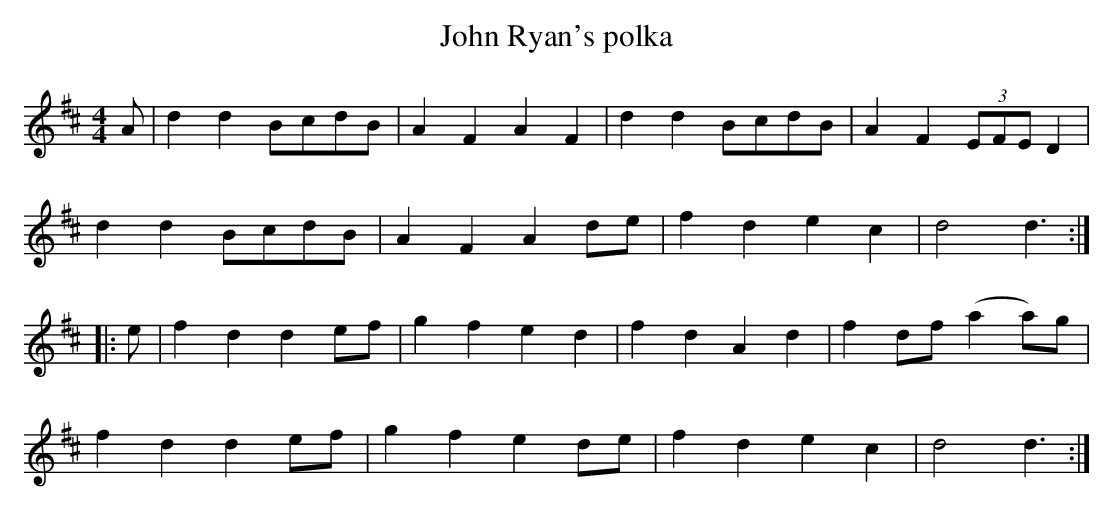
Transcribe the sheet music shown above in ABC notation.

X:1
T:John Ryan's polka
M:4/4
K:D
A|d2d2 BcdB|A2F2 A2F2|d2d2 BcdB|A2F2 (3EFE D2|
d2d2 BcdB|A2F2 A2de|f2d2 e2c2|d4 d3:|
|:e|f2d2 d2ef|g2f2 e2d2|f2d2 A2d2|f2df (a2a)g|
f2d2 d2ef|g2f2 e2de|f2d2 e2c2|d4 d3:|
